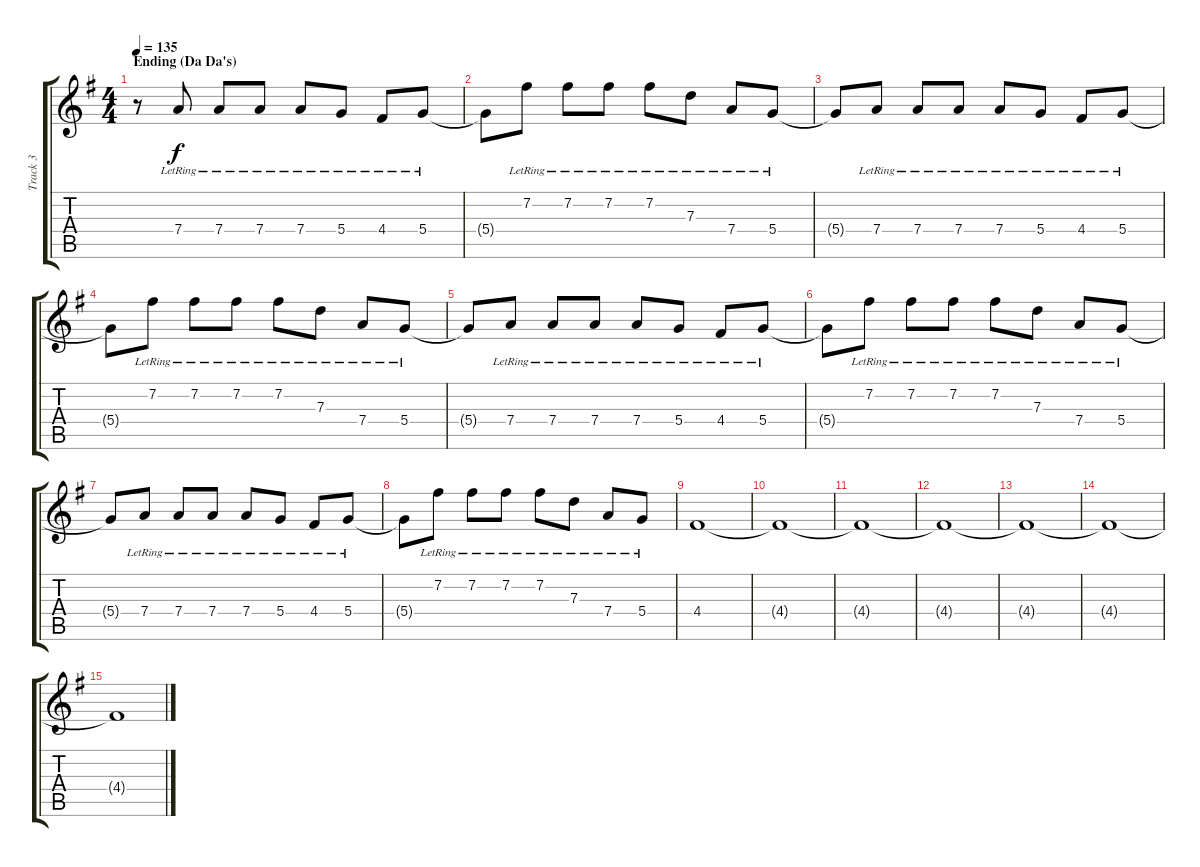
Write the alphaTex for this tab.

\track ("Track 3" "Track 3") {instrument overdrivenguitar}
\staff {score tabs}
\tuning (E4 B3 G3 D3 A2 D2) {hide}
\ts (4 4)
\section ("" "Ending (Da Da's)")
\tempo 135
\clef g2
\ks g
r.8{dy f volume 15} 7.4{lr}.8 7.4{lr}.8 7.4{lr}.8 7.4{lr}.8 5.4{lr}.8 4.4{lr}.8 5.4{lr}.8 |
5.4{t}.8 7.2{lr}.8 7.2{lr}.8 7.2{lr}.8 7.2{lr}.8 7.3{lr}.8 7.4{lr}.8 5.4{lr}.8 |
5.4{t}.8 7.4{lr}.8 7.4{lr}.8 7.4{lr}.8 7.4{lr}.8 5.4{lr}.8 4.4{lr}.8 5.4{lr}.8 |
5.4{t}.8 7.2{lr}.8 7.2{lr}.8 7.2{lr}.8 7.2{lr}.8 7.3{lr}.8 7.4{lr}.8 5.4{lr}.8 |
5.4{t}.8 7.4{lr}.8 7.4{lr}.8 7.4{lr}.8 7.4{lr}.8 5.4{lr}.8 4.4{lr}.8 5.4{lr}.8 |
5.4{t}.8 7.2{lr}.8 7.2{lr}.8 7.2{lr}.8 7.2{lr}.8 7.3{lr}.8 7.4{lr}.8 5.4{lr}.8 |
5.4{t}.8 7.4{lr}.8 7.4{lr}.8 7.4{lr}.8 7.4{lr}.8 5.4{lr}.8 4.4{lr}.8 5.4{lr}.8 |
5.4{t}.8 7.2{lr}.8 7.2{lr}.8 7.2{lr}.8 7.2{lr}.8 7.3{lr}.8 7.4{lr}.8 5.4{lr}.8 |
4.4.1 |
4.4{t}.1 |
4.4{t}.1 |
4.4{t}.1 |
4.4{t}.1 |
4.4{t}.1 |
4.4{t}.1
